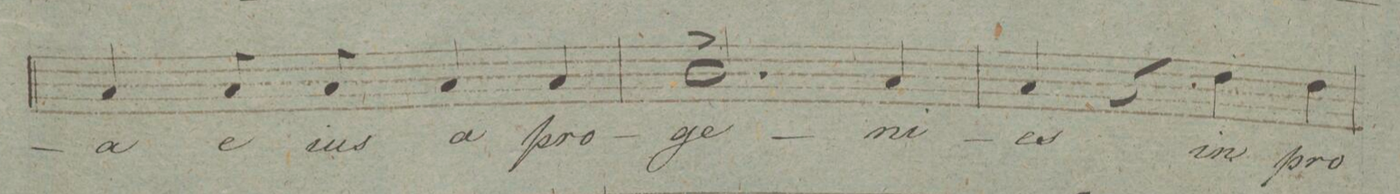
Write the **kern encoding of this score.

**kern	**text	**dynam
*I"Tenore.	*	*
*clefC4	*	*
*k[]	*	*
*met(c|)	*	*
*M2/2	*	*
4G/	-a	.
8G/	e-	.
8G/	-ius	.
4G/	a	.
4G/	pro-	.
=61	=61	=61
2.A^/	-ge-	.
4G/	-ni-	.
=62	=62	=62
4G/	-e	.
4r	.	.
4c\	in	.
4c\	pro-	.
=63	=63	=63
1ryy	.	.
=64	=64	=64
1ryy	.	.
=65	=65	=65
*-	*-	*-
